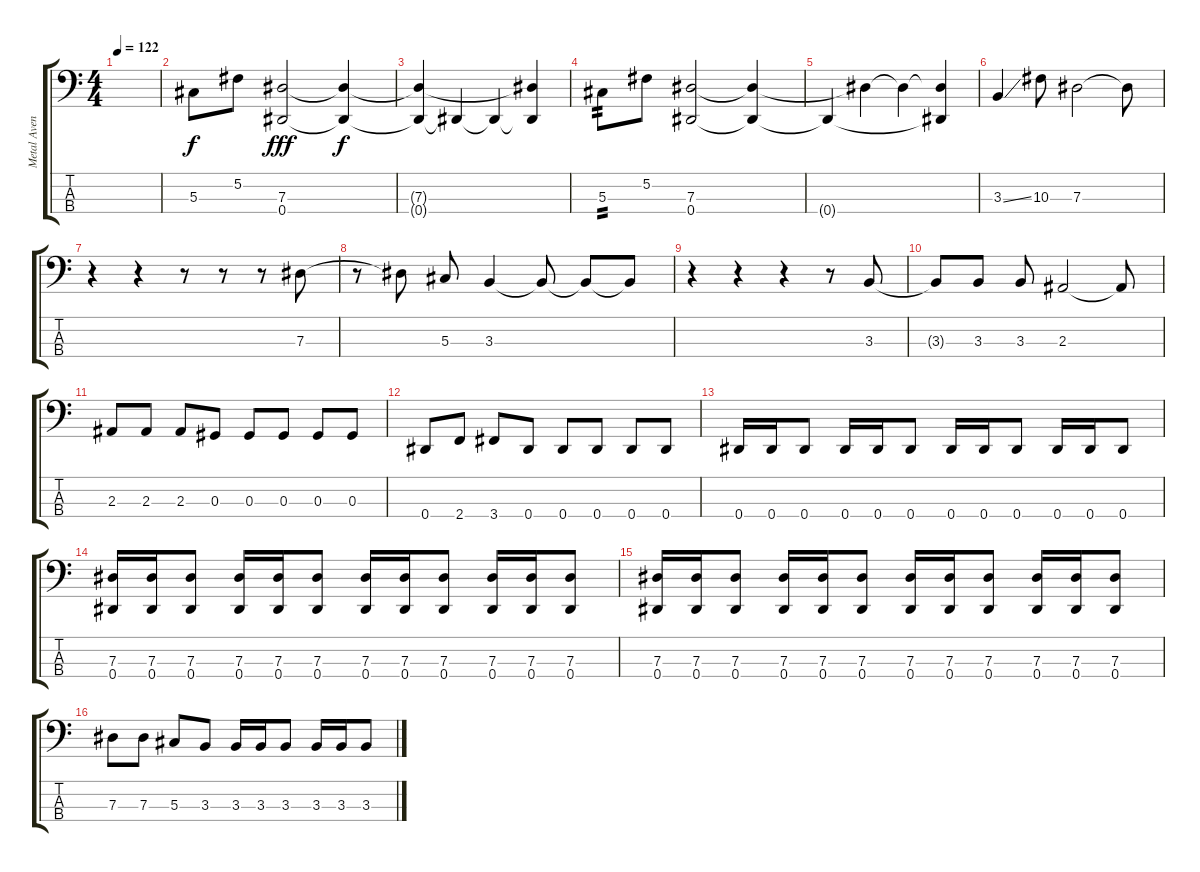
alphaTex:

\track ("Metal Avenger" "Metal Aven") {instrument electricbassfinger}
\staff {score tabs}
\tuning (Gb2 Db2 Ab1 Eb1) {hide}
\ts (4 4)
\tempo 122
\clef f4
\ks c
|
5.3.8 5.2.8 (7.3 0.4).2{dy fff} (7.3{t} 0.4{t}).4{dy f} |
(7.3{t} 0.4{t}).4 0.4{t}.4 0.4{t}.4 (7.3{t} 0.4{t}).4 |
5.3.8{tp 2} 5.2.8 (7.3 0.4).2 (7.3{t} 0.4{t}).4 |
0.4{t}.4 7.3{t}.4 7.3{t}.4 (7.3{t} 0.4{t}).4 |
3.3{ss}.4 10.3.8 7.3.2 7.3{t}.8 |
r.4 r.4 r.8 r.8 r.8 7.3.8 |
r.8 7.3{t}.8 5.3.8 3.3.4 3.3{t}.8 3.3{t}.8 3.3{t}.8 |
r.4 r.4 r.4 r.8 3.3.8 |
3.3{t}.8 3.3.8 3.3.8 2.3.2 2.3{t}.8 |
2.3.8 2.3.8 2.3.8 0.3.8 0.3.8 0.3.8 0.3.8 0.3.8 |
0.4.8 2.4.8 3.4.8 0.4.8 0.4.8 0.4.8 0.4.8 0.4.8 |
0.4.16 0.4.16 0.4.8 0.4.16 0.4.16 0.4.8 0.4.16 0.4.16 0.4.8 0.4.16 0.4.16 0.4.8 |
(7.3 0.4).16 (7.3 0.4).16 (7.3 0.4).8 (7.3 0.4).16 (7.3 0.4).16 (7.3 0.4).8 (7.3 0.4).16 (7.3 0.4).16 (7.3 0.4).8 (7.3 0.4).16 (7.3 0.4).16 (7.3 0.4).8 |
(7.3 0.4).16 (7.3 0.4).16 (7.3 0.4).8 (7.3 0.4).16 (7.3 0.4).16 (7.3 0.4).8 (7.3 0.4).16 (7.3 0.4).16 (7.3 0.4).8 (7.3 0.4).16 (7.3 0.4).16 (7.3 0.4).8 |
7.3.8 7.3.8 5.3.8 3.3.8 3.3.16 3.3.16 3.3.8 3.3.16 3.3.16 3.3.8
